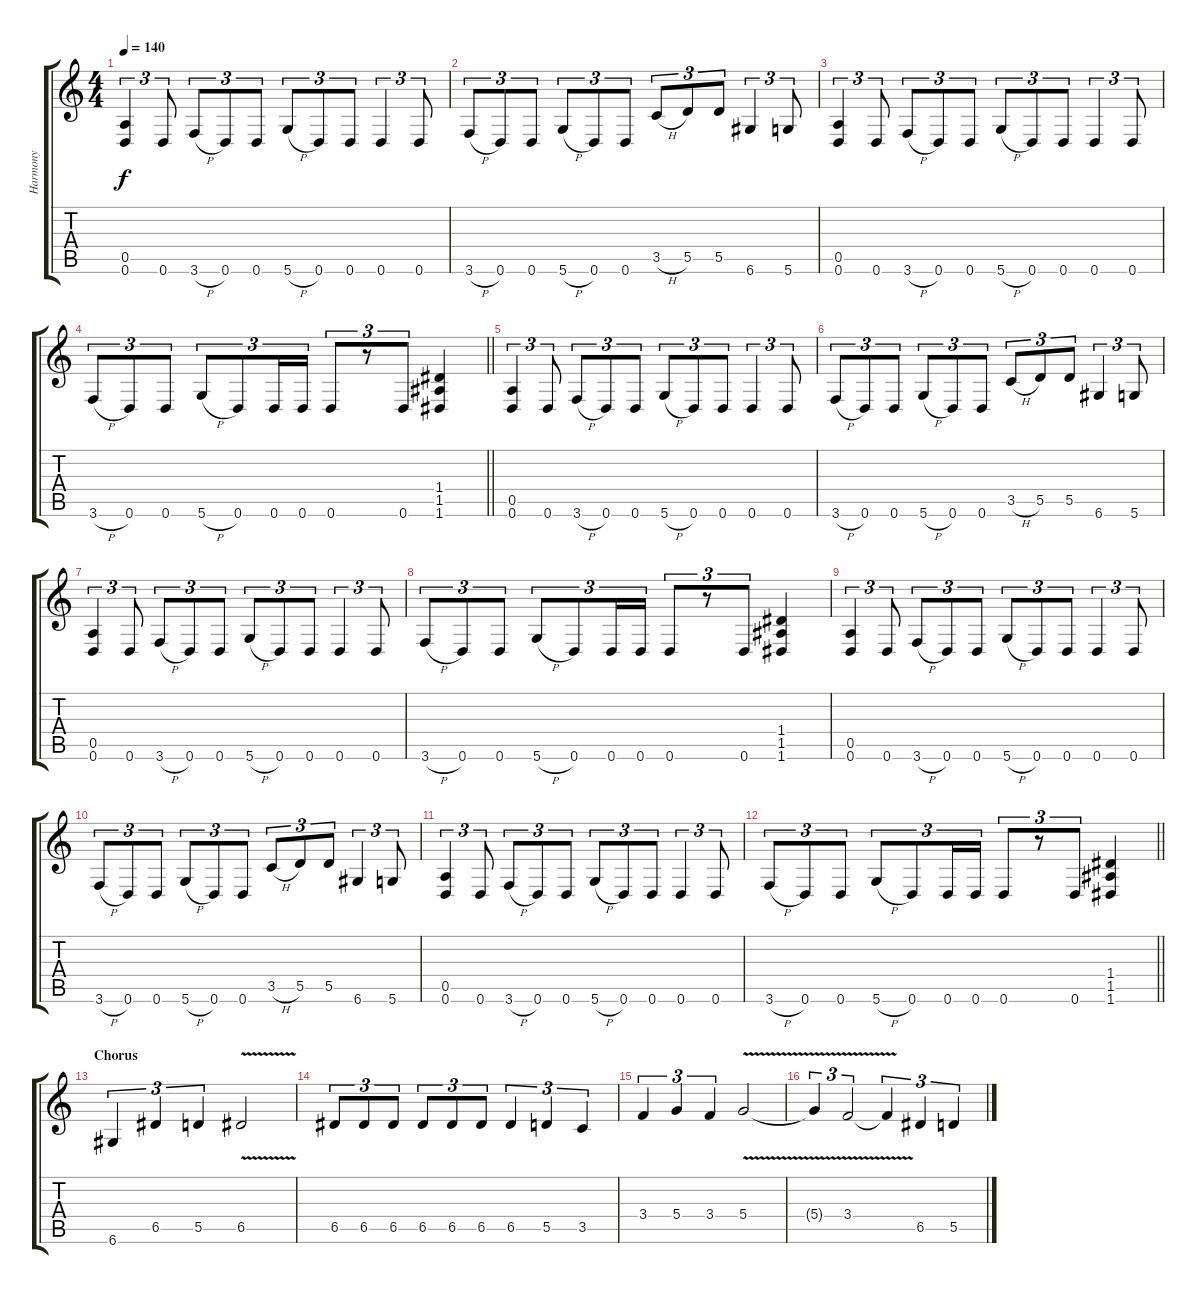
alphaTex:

\track ("Harmony" "Harmony") {instrument distortionguitar}
\staff {score tabs}
\tuning (E4 B3 G3 D3 A2 D2) {hide}
\ts (4 4)
\tempo 140
\clef g2
\ks c
(0.5 0.6).4{tu (3 2) dy f} 0.6.8{tu (3 2)} 3.6{h}.8{tu (3 2)} 0.6.8{tu (3 2)} 0.6.8{tu (3 2)} 5.6{h}.8{tu (3 2)} 0.6.8{tu (3 2)} 0.6.8{tu (3 2)} 0.6.4{tu (3 2)} 0.6.8{tu (3 2)} |
3.6{h}.8{tu (3 2)} 0.6.8{tu (3 2)} 0.6.8{tu (3 2)} 5.6{h}.8{tu (3 2)} 0.6.8{tu (3 2)} 0.6.8{tu (3 2)} 3.5{h}.8{tu (3 2)} 5.5.8{tu (3 2)} 5.5.8{tu (3 2)} 6.6.4{tu (3 2)} 5.6.8{tu (3 2)} |
(0.5 0.6).4{tu (3 2)} 0.6.8{tu (3 2)} 3.6{h}.8{tu (3 2)} 0.6.8{tu (3 2)} 0.6.8{tu (3 2)} 5.6{h}.8{tu (3 2)} 0.6.8{tu (3 2)} 0.6.8{tu (3 2)} 0.6.4{tu (3 2)} 0.6.8{tu (3 2)} |
\barLineRight lightlight
3.6{h}.8{tu (3 2)} 0.6.8{tu (3 2)} 0.6.8{tu (3 2)} 5.6{h}.8{tu (3 2)} 0.6.8{tu (3 2)} 0.6.16{tu (3 2)} 0.6.16{tu (3 2)} 0.6.8{tu (3 2)} r.8{tu (3 2)} 0.6.8{tu (3 2)} (1.4 1.5 1.6).4 |
(0.5 0.6).4{tu (3 2)} 0.6.8{tu (3 2)} 3.6{h}.8{tu (3 2)} 0.6.8{tu (3 2)} 0.6.8{tu (3 2)} 5.6{h}.8{tu (3 2)} 0.6.8{tu (3 2)} 0.6.8{tu (3 2)} 0.6.4{tu (3 2)} 0.6.8{tu (3 2)} |
3.6{h}.8{tu (3 2)} 0.6.8{tu (3 2)} 0.6.8{tu (3 2)} 5.6{h}.8{tu (3 2)} 0.6.8{tu (3 2)} 0.6.8{tu (3 2)} 3.5{h}.8{tu (3 2)} 5.5.8{tu (3 2)} 5.5.8{tu (3 2)} 6.6.4{tu (3 2)} 5.6.8{tu (3 2)} |
(0.5 0.6).4{tu (3 2)} 0.6.8{tu (3 2)} 3.6{h}.8{tu (3 2)} 0.6.8{tu (3 2)} 0.6.8{tu (3 2)} 5.6{h}.8{tu (3 2)} 0.6.8{tu (3 2)} 0.6.8{tu (3 2)} 0.6.4{tu (3 2)} 0.6.8{tu (3 2)} |
3.6{h}.8{tu (3 2)} 0.6.8{tu (3 2)} 0.6.8{tu (3 2)} 5.6{h}.8{tu (3 2)} 0.6.8{tu (3 2)} 0.6.16{tu (3 2)} 0.6.16{tu (3 2)} 0.6.8{tu (3 2)} r.8{tu (3 2)} 0.6.8{tu (3 2)} (1.4 1.5 1.6).4 |
(0.5 0.6).4{tu (3 2)} 0.6.8{tu (3 2)} 3.6{h}.8{tu (3 2)} 0.6.8{tu (3 2)} 0.6.8{tu (3 2)} 5.6{h}.8{tu (3 2)} 0.6.8{tu (3 2)} 0.6.8{tu (3 2)} 0.6.4{tu (3 2)} 0.6.8{tu (3 2)} |
3.6{h}.8{tu (3 2)} 0.6.8{tu (3 2)} 0.6.8{tu (3 2)} 5.6{h}.8{tu (3 2)} 0.6.8{tu (3 2)} 0.6.8{tu (3 2)} 3.5{h}.8{tu (3 2)} 5.5.8{tu (3 2)} 5.5.8{tu (3 2)} 6.6.4{tu (3 2)} 5.6.8{tu (3 2)} |
(0.5 0.6).4{tu (3 2)} 0.6.8{tu (3 2)} 3.6{h}.8{tu (3 2)} 0.6.8{tu (3 2)} 0.6.8{tu (3 2)} 5.6{h}.8{tu (3 2)} 0.6.8{tu (3 2)} 0.6.8{tu (3 2)} 0.6.4{tu (3 2)} 0.6.8{tu (3 2)} |
\barLineRight lightlight
3.6{h}.8{tu (3 2)} 0.6.8{tu (3 2)} 0.6.8{tu (3 2)} 5.6{h}.8{tu (3 2)} 0.6.8{tu (3 2)} 0.6.16{tu (3 2)} 0.6.16{tu (3 2)} 0.6.8{tu (3 2)} r.8{tu (3 2)} 0.6.8{tu (3 2)} (1.4 1.5 1.6).4 |
\section ("" "Chorus")
6.6.4{tu (3 2)} 6.5.4{tu (3 2)} 5.5.4{tu (3 2)} 6.5{v}.2 |
6.5.8{tu (3 2)} 6.5.8{tu (3 2)} 6.5.8{tu (3 2)} 6.5.8{tu (3 2)} 6.5.8{tu (3 2)} 6.5.8{tu (3 2)} 6.5.4{tu (3 2)} 5.5.4{tu (3 2)} 3.5.4{tu (3 2)} |
3.4.4{tu (3 2)} 5.4.4{tu (3 2)} 3.4.4{tu (3 2)} 5.4{v}.2 |
5.4{t}.4{tu (3 2)} 3.4{v}.2{tu (3 2)} 3.4{t}.4{tu (3 2)} 6.5.4{tu (3 2)} 5.5.4{tu (3 2)}
